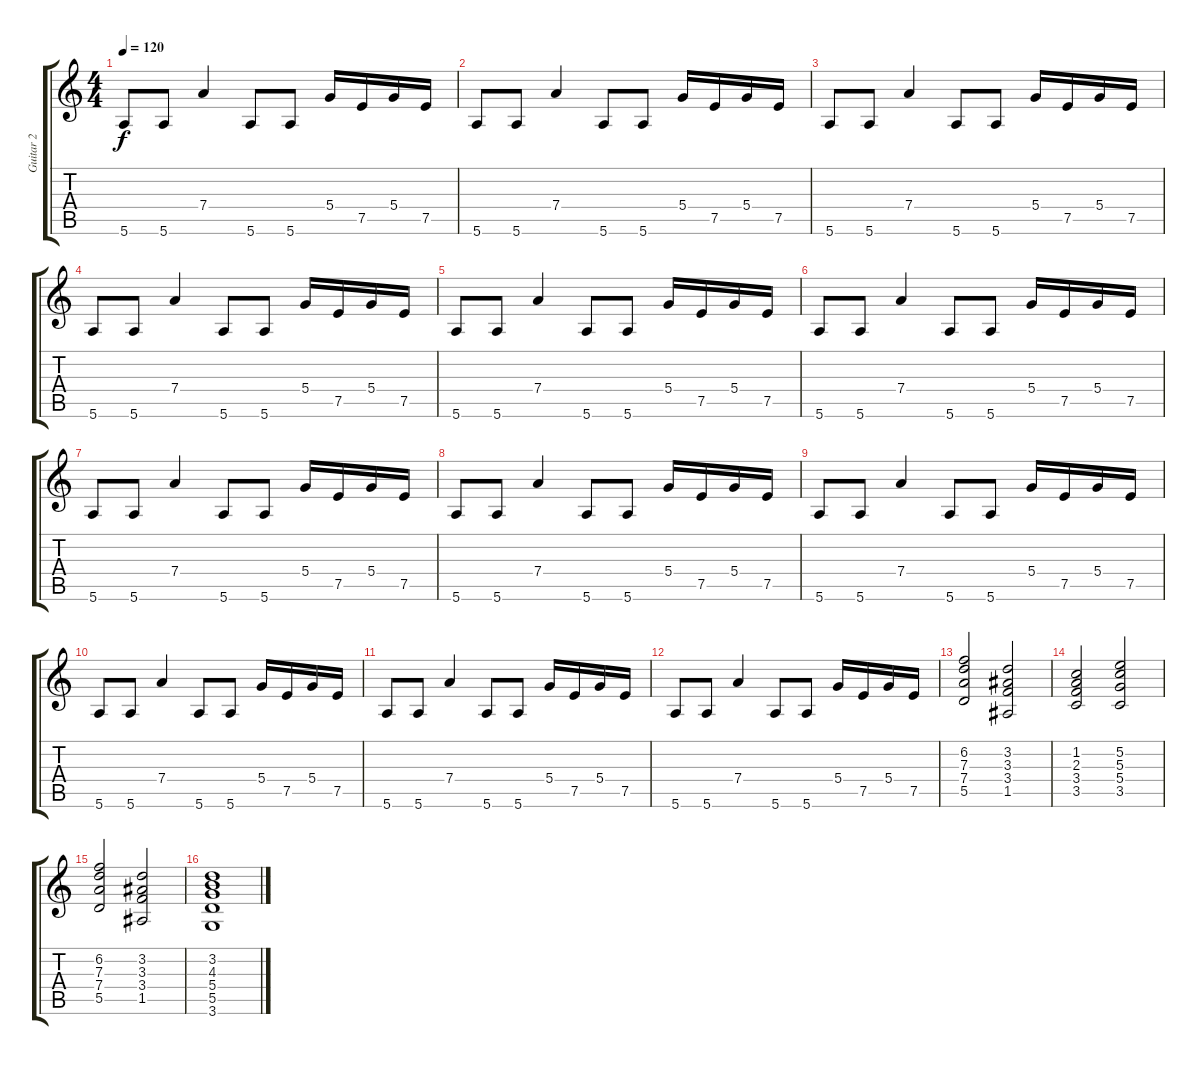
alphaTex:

\track ("Guitar 2" "Guitar 2") {instrument overdrivenguitar}
\staff {score tabs}
\tuning (E4 B3 G3 D3 A2 E2) {hide}
\ts (4 4)
\tempo 120
\clef g2
\ks c
5.6.8{dy f} 5.6.8 7.4.4 5.6.8 5.6.8 5.4.16 7.5.16 5.4.16 7.5.16 |
5.6.8 5.6.8 7.4.4 5.6.8 5.6.8 5.4.16 7.5.16 5.4.16 7.5.16 |
5.6.8 5.6.8 7.4.4 5.6.8 5.6.8 5.4.16 7.5.16 5.4.16 7.5.16 |
5.6.8 5.6.8 7.4.4 5.6.8 5.6.8 5.4.16 7.5.16 5.4.16 7.5.16 |
5.6.8 5.6.8 7.4.4 5.6.8 5.6.8 5.4.16 7.5.16 5.4.16 7.5.16 |
5.6.8 5.6.8 7.4.4 5.6.8 5.6.8 5.4.16 7.5.16 5.4.16 7.5.16 |
5.6.8 5.6.8 7.4.4 5.6.8 5.6.8 5.4.16 7.5.16 5.4.16 7.5.16 |
5.6.8 5.6.8 7.4.4 5.6.8 5.6.8 5.4.16 7.5.16 5.4.16 7.5.16 |
5.6.8 5.6.8 7.4.4 5.6.8 5.6.8 5.4.16 7.5.16 5.4.16 7.5.16 |
5.6.8 5.6.8 7.4.4 5.6.8 5.6.8 5.4.16 7.5.16 5.4.16 7.5.16 |
5.6.8 5.6.8 7.4.4 5.6.8 5.6.8 5.4.16 7.5.16 5.4.16 7.5.16 |
5.6.8 5.6.8 7.4.4 5.6.8 5.6.8 5.4.16 7.5.16 5.4.16 7.5.16 |
(6.2 7.3 7.4 5.5).2 (3.2 3.3 3.4 1.5).2 |
(1.2 2.3 3.4 3.5).2 (5.2 5.3 5.4 3.5).2 |
(6.2 7.3 7.4 5.5).2 (3.2 3.3 3.4 1.5).2 |
(3.2 4.3 5.4 5.5 3.6).1
